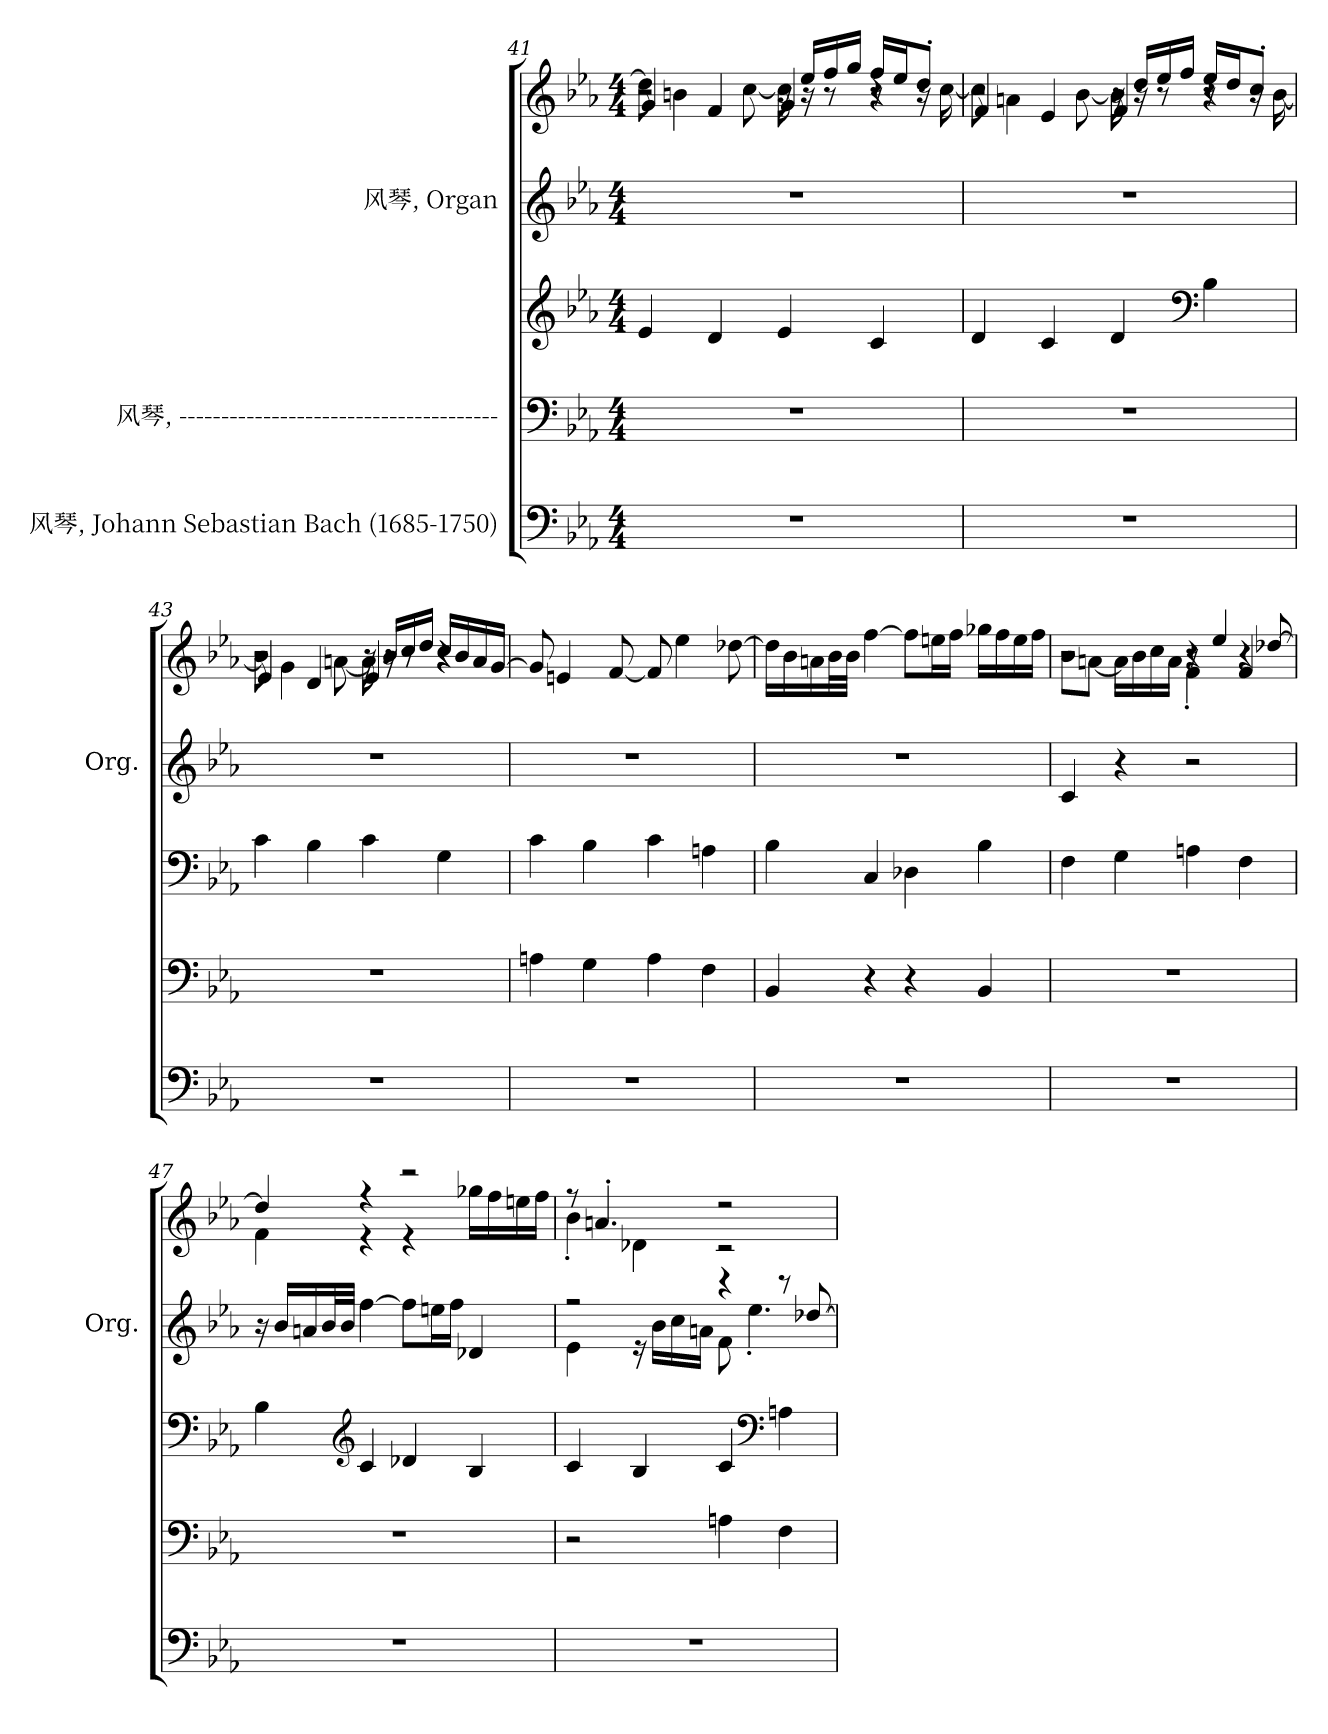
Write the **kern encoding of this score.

**kern	**kern	**kern	**kern	**kern
*part3	*part2	*part2	*part1	*part1
*staff5	*staff4	*staff3	*staff2	*staff1
*I"风琴, Johann Sebastian Bach   (1685-1750)	*I"风琴, --------------------------------------	*	*I"风琴, Organ	*
*	*	*	*I'Org.	*
!!LO:LB:g=z
*clefF4	*clefF4	*clefG2	*clefG2	*clefG2
*k[b-e-a-]	*k[b-e-a-]	*k[b-e-a-]	*k[b-e-a-]	*k[b-e-a-]
*M4/4	*M4/4	*M4/4	*M4/4	*M4/4
=41	=41	=41	=41	=41
*	*	*	*	*^
*	*	*	*	*	*^
1r	1r	4e-/	1r	2r	8dd\]	4g/
.	.	.	.	.	4bn\	.
.	.	4d/	.	.	.	4f/
.	.	.	.	.	[8cc\	.
.	.	4e-/	.	16r	16cc\]	4g/
.	.	.	.	16ee-/LL	16r	.
.	.	.	.	16ff/	8r	.
.	.	.	.	16gg/JJ	.	.
.	.	4c/	.	16ff/LL	8r	4r
.	.	.	.	16ee-/J	.	.
.	.	.	.	8dd'/J	16r	.
.	.	.	.	.	[16cc\	.
=42	=42	=42	=42	=42	=42	=42
1r	1r	4d/	1r	2r	8cc\]	4f/
.	.	.	.	.	4an\	.
.	.	4c/	.	.	.	4e-/
.	.	.	.	.	[8b-\	.
.	.	4d/	.	16r	16b-\]	4f/
.	.	.	.	16dd/LL	16r	.
.	.	.	.	16ee-/	8r	.
.	.	.	.	16ff/JJ	.	.
*	*	*clefF4	*	*	*	*
.	.	4B-\	.	16ee-/LL	8r	4r
.	.	.	.	16dd/J	.	.
.	.	.	.	8cc'/J	16r	.
.	.	.	.	.	[16b-\	.
!!LO:PB:g=z	!!	!!
=43	=43	=43	=43	=43	=43	=43
1r	1r	4c\	1r	2r	8b-\]	4e-/
.	.	.	.	.	4g\	.
.	.	4B-\	.	.	.	4d/
.	.	.	.	.	[8an\	.
.	.	4c\	.	16r	16a\]	4e-/
.	.	.	.	16b-/LL	16r	.
.	.	.	.	16cc/	8r	.
.	.	.	.	16dd/JJ	.	.
.	.	4G\	.	16cc/LL	4r	4r
.	.	.	.	16b-/	.	.
.	.	.	.	16a/	.	.
.	.	.	.	[16g/JJ	.	.
*	*	*	*	*v	*v	*v
=44	=44	=44	=44	=44
1r	4An\	4c\	1r	8g/]
.	.	.	.	4en/
.	4G\	4B-\	.	.
.	.	.	.	[8f/
.	4A\	4c\	.	8f/]
.	.	.	.	4ee-\
.	4F\	4An\	.	.
.	.	.	.	[8dd-X\
=45	=45	=45	=45	=45
1r	4BB-/	4B-\	1r	16dd-\LL]
.	.	.	.	16b-\
.	.	.	.	16an\
.	.	.	.	32b-\L
.	.	.	.	32b-\JJJ
.	4r	4C/	.	[4ff\
.	4r	4D-X\	.	8ff\L]
.	.	.	.	16een\L
.	.	.	.	16ff\JJ
.	4BB-/	4B-\	.	16gg-X\LL
.	.	.	.	16ff\
.	.	.	.	16ee\
.	.	.	.	16ff\JJ
!!LO:LB:g=z
=46	=46	=46	=46	=46
*	*	*	*	*^
*	*	*	*	*	*^
1r	1r	4F\	4c/	2r	8b-\L	2r
.	.	.	.	.	[8an\J	.
.	.	4G\	4r	.	16a\LL]	.
.	.	.	.	.	16b-\	.
.	.	.	.	.	16cc\	.
.	.	.	.	.	16a\JJ	.
.	.	4An\	2r	8r	4f'\	4r
.	.	.	.	4ee-/	.	.
.	.	4F\	.	.	4r	4f/
.	.	.	.	[8dd-X/	.	.
*	*	*	*	*	*v	*v
=47	=47	=47	=47	=47	=47
1r	1r	4B-\	16r	4dd-/]	4f\
.	.	.	16b-/LL	.	.
.	.	.	16an/	.	.
.	.	.	32b-/L	.	.
.	.	.	32b-/JJJ	.	.
*	*	*clefG2	*	*	*
.	.	4c/	[4ff\	4r	4r
.	.	4d-X/	8ff\L]	2r	4r
.	.	.	16een\L	.	.
.	.	.	16ff\JJ	.	.
.	.	4B-/	4d-X/	.	16gg-X\LL
.	.	.	.	.	16ff\
.	.	.	.	.	16een\
.	.	.	.	.	16ff\JJ
!!LO:PB:g=z	!!
=48	=48	=48	=48	=48	=48
*	*	*	*^	*	*
1r	2r	4c/	2r	4e-\	8r	4b-'\
.	.	.	.	.	4.an'/	.
.	.	4B-/	.	16r	.	4d-X\
.	.	.	.	16b-\LL	.	.
.	.	.	.	16cc\	.	.
.	.	.	.	16an\JJ	.	.
.	4An\	4c/	4r	8f\	2r	2r
.	.	.	.	4.ee-'\	.	.
*	*	*clefF4	*	*	*	*
.	4F\	4An\	8r	.	.	.
.	.	.	[8dd-X/	.	.	.
*	*	*	*v	*v	*	*
*	*	*	*	*v	*v
=	=	=	=	=
*-	*-	*-	*-	*-
